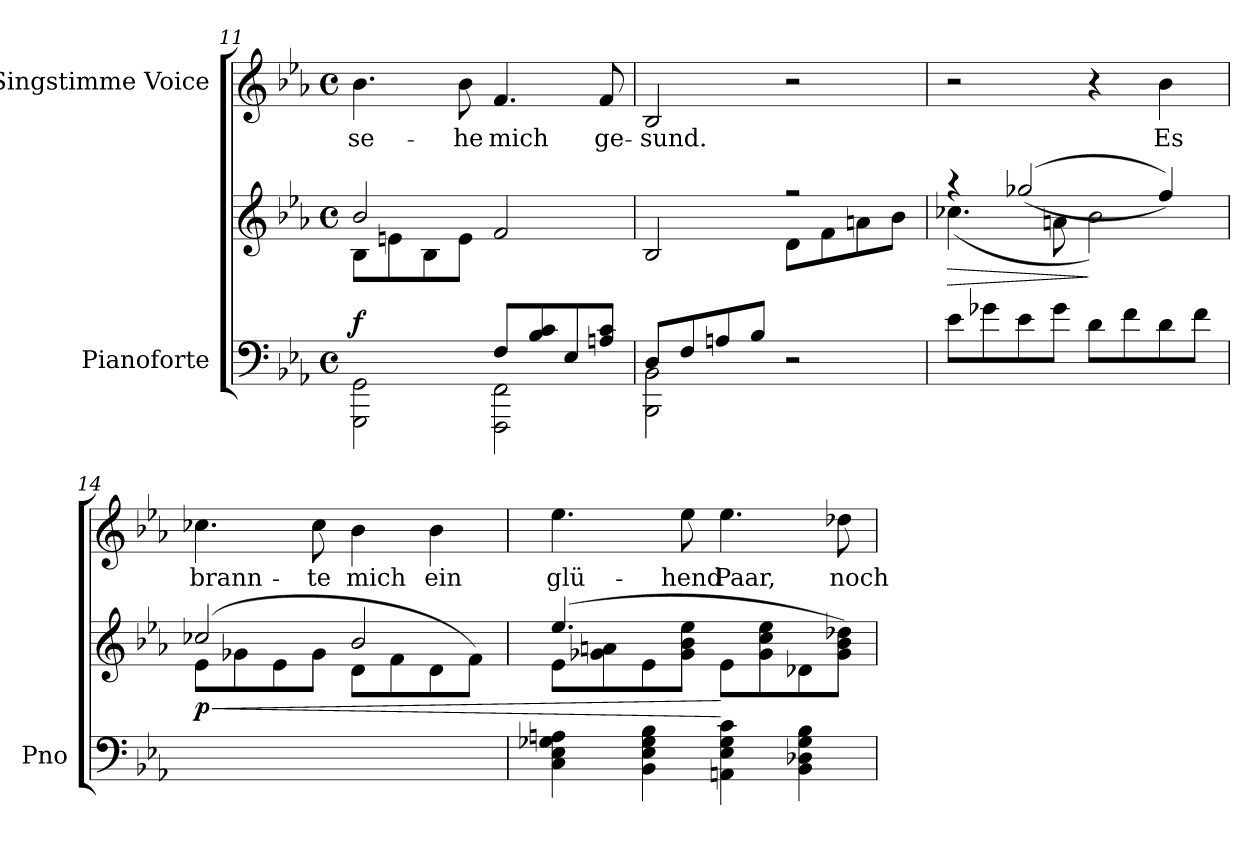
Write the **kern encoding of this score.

**kern	**kern	**dynam	**kern	**text
*part2	*part2	*part2	*part1	*part1
*staff3	*staff2	*staff2/3	*staff1	*staff1
*I"Pianoforte	*	*	*I"Singstimme Voice	*
*I'Pno	*	*	*	*
*clefF4	*clefG2	*	*clefG2	*
*k[b-e-a-]	*k[b-e-a-]	*	*k[b-e-a-]	*
*M4/4	*M4/4	*	*M4/4	*
*met(c)	*met(c)	*	*met(c)	*
=11	=11	=11	=11	=11
*^	*^	*	*	*
!	!	!	!	!LO:DY:a=2	!	!
2ryy	2GGG\ 2GG\	2b-/	8B-\L	f	4.b-\	se-
.	.	.	8en\	.	.	.
.	.	.	8B-\	.	.	.
.	.	.	8e\J	.	8b-\	-he
8F/L	2FFF\ 2FF\	2f/	2ryy	.	4.f/	mich
8B-/ 8c/	.	.	.	.	.	.
8E-/	.	.	.	.	.	.
8An/ 8c/J	.	.	.	.	8f/	ge-
=12	=12	=12	=12	=12	=12	=12
(8D/L	2BBB-\ 2BB-\	2B-/	2ryy	.	2B-/	-sund.
8F/	.	.	.	.	.	.
8An/	.	.	.	.	.	.
8B-/J	.	.	.	.	.	.
2ryy	2r	2r	8d\L	.	2r	.
.	.	.	8f\	.	.	.
.	.	.	8an\	.	.	.
.	.	.	8b-\J)	.	.	.
*v	*v	*	*	*	*	*
=13	=13	=13	=13	=13	=13
!	!	!	!LO:HP:b	!	!
8e-\L	4r	(4.cc-X\	>	2r	.
8g-X\	.	.	.	.	.
8e-\	((2gg-X/	.	.	.	.
8g-\J	.	8an\	.	.	.
8d\L	.	2b-\)	]	4r	.
8f\	.	.	.	.	.
8d\	4ff/))	.	.	4b-\	Es
8f\J	.	.	.	.	.
=14	=14	=14	=14	=14	=14
!	!	!	!LO:HP:b	!	!
!	!	!	!LO:DY:n=1:b	!	!
1ryy	(>2cc-X/	8e-\L	< p	4.cc-X\	brann-
.	.	8g-X\	.	.	.
.	.	8e-\	.	.	.
.	.	8g-\J	.	8cc-\	-te
.	2b-/	8d\L	.	4b-\	mich
.	.	8f\	.	.	.
.	.	8d\	.	4b-\	ein
.	.	8f\J)	.	.	.
=15	=15	=15	=15	=15	=15
4C\ 4E-\ 4G-X\ 4An\	(>4.ee-/	8e-\L	.	4.ee-\	glü-
.	.	8g-X\ 8an\	.	.	.
4BB-\ 4E-\ 4G-\ 4B-\	.	8e-\	.	.	.
.	8ryy	8g-\ 8b-\ 8ee-\J	.	8ee-\	-hend
4AAn\ 4E-\ 4G-\ 4c\	2ryy	8e-\L	[	4.ee-\	Paar,
.	.	8g-\ 8cc\ 8ee-\	.	.	.
4BB-\ 4D-X\ 4G-\ 4B-\	.	8d-X\	.	.	.
.	.	8g-\ 8b-\ 8dd-X\J)	.	8dd-X\	noch
*	*v	*v	*	*	*
=	=	=	=	=
*-	*-	*-	*-	*-
